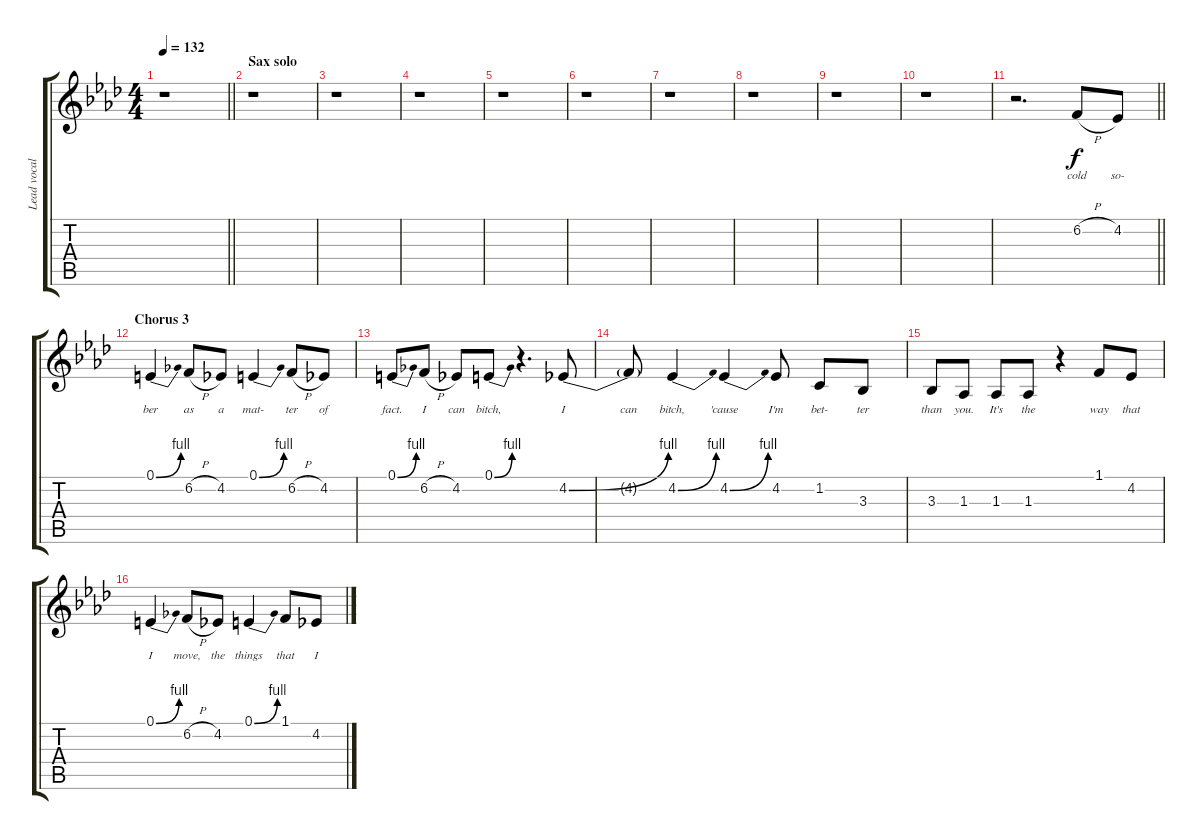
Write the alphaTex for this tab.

\track ("Lead vocal - Elton John" "Lead vocal") {instrument altosax}
\staff {score tabs}
\tuning (E4 B3 G3 D3 A2 E2) {hide}
\ts (4 4)
\tempo 132
\clef g2
\barLineRight lightlight
\ks ab
r.1{dy f} |
\section ("" "Sax solo")
r.1 |
r.1 |
r.1 |
r.1 |
r.1 |
r.1 |
r.1 |
r.1 |
r.1 |
\barLineRight lightlight
r.2{d} 6.2{h}.8{lyrics (0 "cold") lyrics (1 "") lyrics (2 "") lyrics (3 "") lyrics (4 "")} 4.2.8{lyrics (0 "so-") lyrics (1 "") lyrics (2 "") lyrics (3 "") lyrics (4 "")} |
\section ("" "Chorus 3")
0.1{be (bend 0 0 60 4)}.4{lyrics (0 "ber") lyrics (1 "") lyrics (2 "") lyrics (3 "") lyrics (4 "")} 6.2{h}.8{lyrics (0 "as") lyrics (1 "") lyrics (2 "") lyrics (3 "") lyrics (4 "")} 4.2.8{lyrics (0 "a") lyrics (1 "") lyrics (2 "") lyrics (3 "") lyrics (4 "")} 0.1{be (bend 0 0 60 4)}.4{lyrics (0 "mat-") lyrics (1 "") lyrics (2 "") lyrics (3 "") lyrics (4 "")} 6.2{h}.8{lyrics (0 "ter") lyrics (1 "") lyrics (2 "") lyrics (3 "") lyrics (4 "")} 4.2.8{lyrics (0 "of") lyrics (1 "") lyrics (2 "") lyrics (3 "") lyrics (4 "")} |
0.1{be (bend 0 0 60 4)}.8{lyrics (0 "fact.") lyrics (1 "") lyrics (2 "") lyrics (3 "") lyrics (4 "")} 6.2{h}.8{lyrics (0 "I") lyrics (1 "") lyrics (2 "") lyrics (3 "") lyrics (4 "")} 4.2.8{lyrics (0 "can") lyrics (1 "") lyrics (2 "") lyrics (3 "") lyrics (4 "")} 0.1{be (bend 0 0 60 4)}.8{lyrics (0 "bitch,") lyrics (1 "") lyrics (2 "") lyrics (3 "") lyrics (4 "")} r.4{d} 4.2{be (bend 0 0 60 4)}.8{lyrics (0 "I") lyrics (1 "") lyrics (2 "") lyrics (3 "") lyrics (4 "")} |
4.2{t}.8{lyrics (0 "can") lyrics (1 "") lyrics (2 "") lyrics (3 "") lyrics (4 "")} 4.2{be (bend 0 0 60 4)}.4{lyrics (0 "bitch,") lyrics (1 "") lyrics (2 "") lyrics (3 "") lyrics (4 "")} 4.2{be (bend 0 0 60 4)}.4{lyrics (0 "'cause") lyrics (1 "") lyrics (2 "") lyrics (3 "") lyrics (4 "")} 4.2.8{lyrics (0 "I'm") lyrics (1 "") lyrics (2 "") lyrics (3 "") lyrics (4 "")} 1.2.8{lyrics (0 "bet-") lyrics (1 "") lyrics (2 "") lyrics (3 "") lyrics (4 "")} 3.3.8{lyrics (0 "ter") lyrics (1 "") lyrics (2 "") lyrics (3 "") lyrics (4 "")} |
3.3.8{lyrics (0 "than") lyrics (1 "") lyrics (2 "") lyrics (3 "") lyrics (4 "")} 1.3.8{lyrics (0 "you.") lyrics (1 "") lyrics (2 "") lyrics (3 "") lyrics (4 "")} 1.3.8{lyrics (0 "It's") lyrics (1 "") lyrics (2 "") lyrics (3 "") lyrics (4 "")} 1.3.8{lyrics (0 "the") lyrics (1 "") lyrics (2 "") lyrics (3 "") lyrics (4 "")} r.4 1.1.8{lyrics (0 "way") lyrics (1 "") lyrics (2 "") lyrics (3 "") lyrics (4 "")} 4.2.8{lyrics (0 "that") lyrics (1 "") lyrics (2 "") lyrics (3 "") lyrics (4 "")} |
0.1{be (bend 0 0 60 4)}.4{lyrics (0 "I") lyrics (1 "") lyrics (2 "") lyrics (3 "") lyrics (4 "")} 6.2{h}.8{lyrics (0 "move,") lyrics (1 "") lyrics (2 "") lyrics (3 "") lyrics (4 "")} 4.2.8{lyrics (0 "the") lyrics (1 "") lyrics (2 "") lyrics (3 "") lyrics (4 "")} 0.1{be (bend 0 0 60 4)}.4{lyrics (0 "things") lyrics (1 "") lyrics (2 "") lyrics (3 "") lyrics (4 "")} 1.1.8{lyrics (0 "that") lyrics (1 "") lyrics (2 "") lyrics (3 "") lyrics (4 "")} 4.2.8{lyrics (0 "I") lyrics (1 "") lyrics (2 "") lyrics (3 "") lyrics (4 "")}
